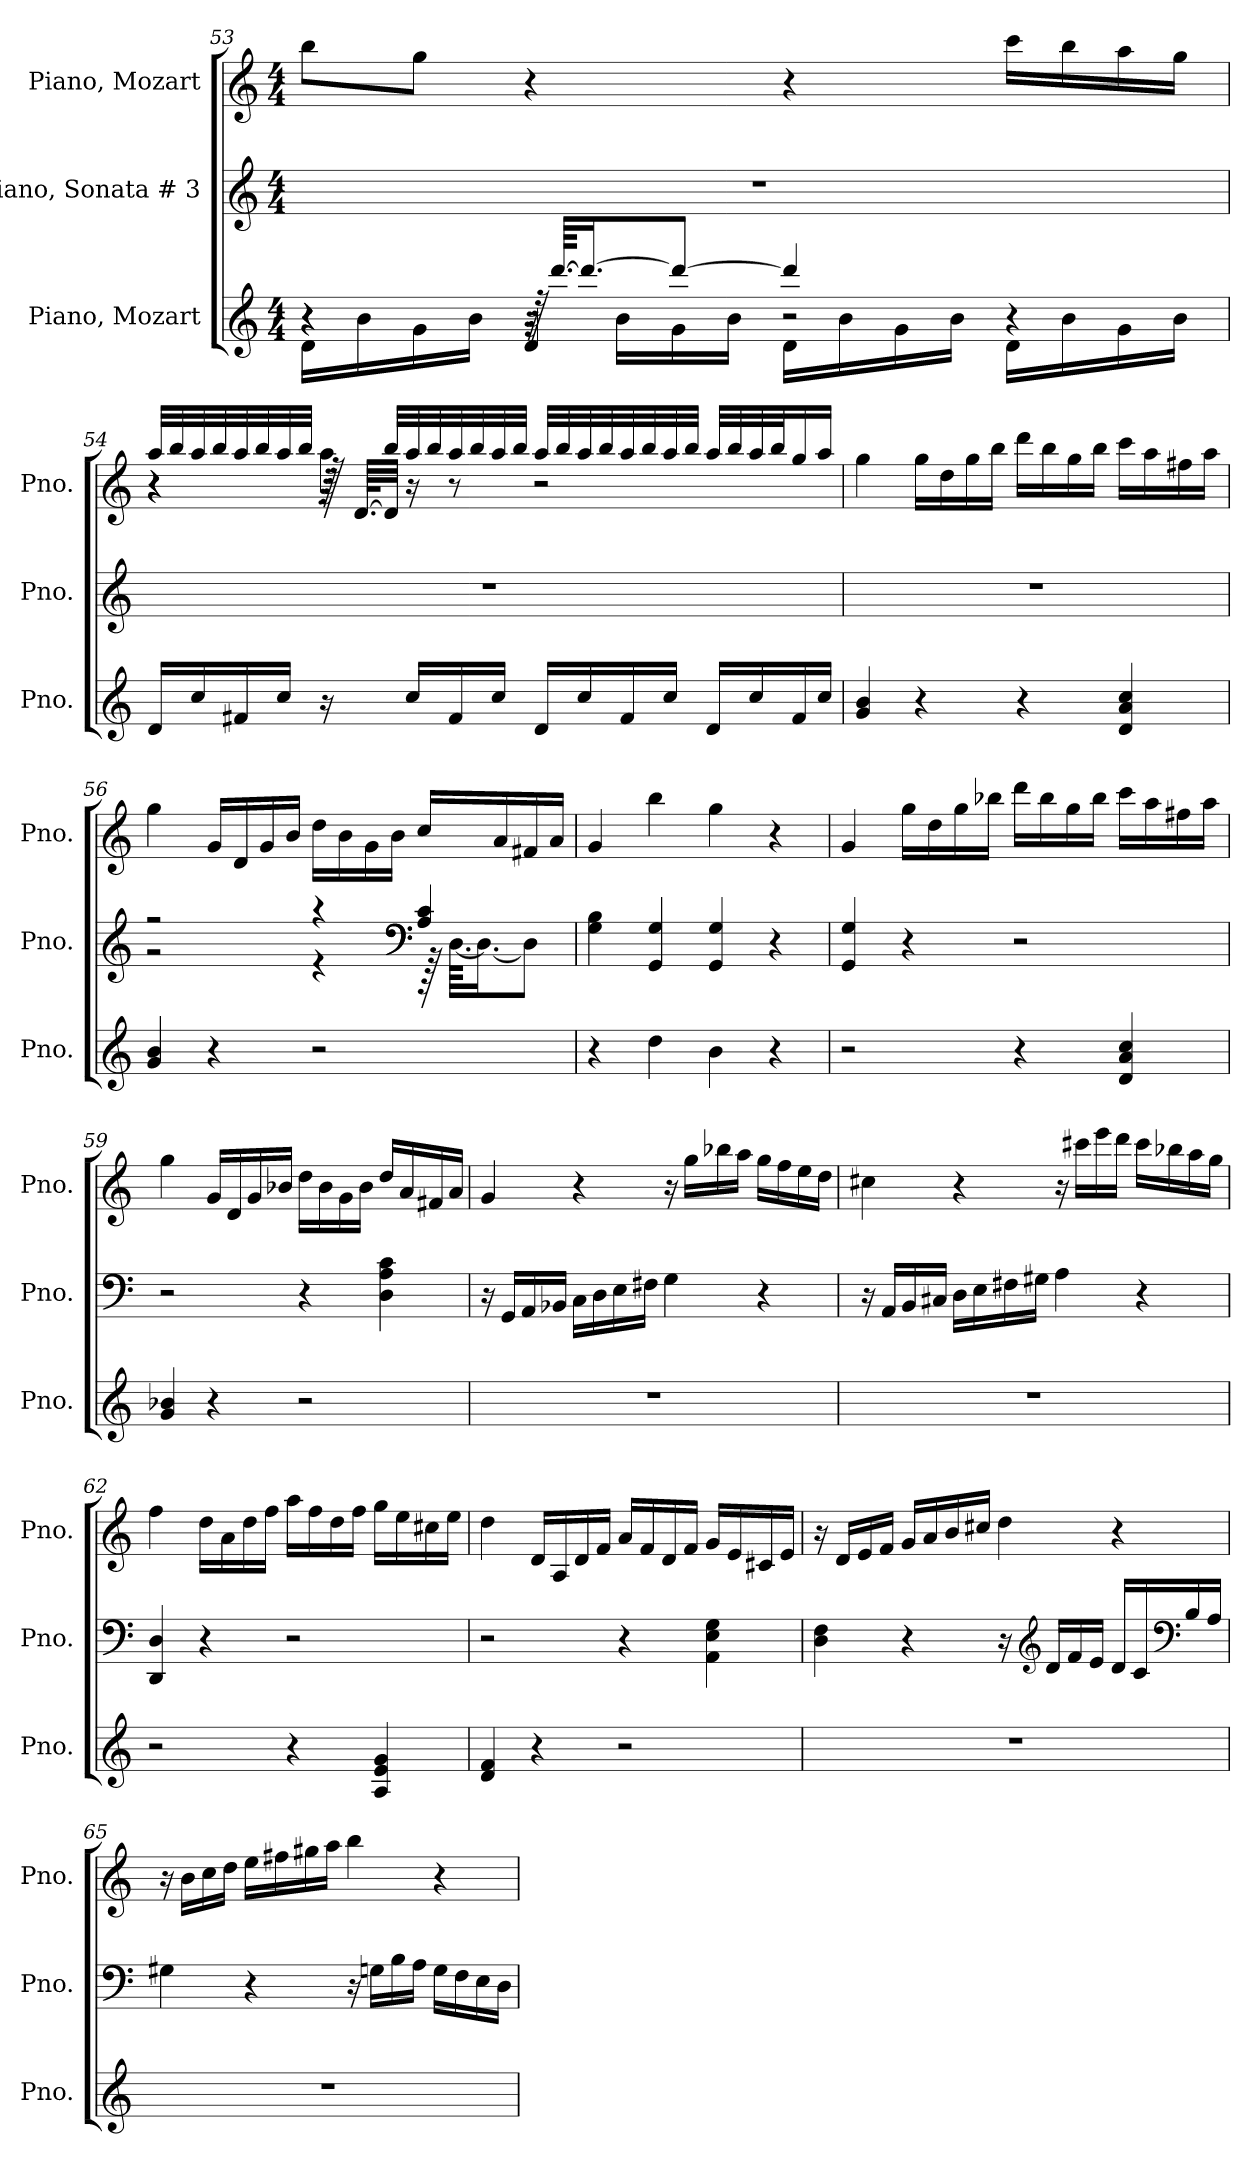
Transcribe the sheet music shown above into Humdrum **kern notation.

**kern	**kern	**kern
*part3	*part2	*part1
*staff3	*staff2	*staff1
*I"Piano, Mozart	*I"Piano, Sonata # 3	*I"Piano, Mozart
*I'Pno.	*I'Pno.	*I'Pno.
*clefG2	*clefG2	*clefG2
*k[]	*k[]	*k[]
*M4/4	*M4/4	*M4/4
=53	=53	=53
*^	*	*
*	*^	*	*
4r	16d\LL	4r	1r	8bb\L
.	16b\	.	.	.
.	16g\	.	.	8gg\J
.	16b\JJ	.	.	.
128r	16r	4d'/	.	4r
[64.ddd/KKLL	.	.	.	.
16.ddd/J_	.	.	.	.
.	16b\LL	.	.	.
8ddd/J_	16g\	.	.	.
.	16b\JJ	.	.	.
4ddd/]	16d\LL	2r	.	4r
.	16b\	.	.	.
.	16g\	.	.	.
.	16b\JJ	.	.	.
4r	16d\LL	.	.	16ccc\LL
.	16b\	.	.	16bb\
.	16g\	.	.	16aa\
.	16b\JJ	.	.	16gg\JJ
*v	*v	*v	*	*
!!LO:LB:g=z
=54	=54	=54
*	*	*^
*	*	*	*^
16d/LL	1r	32aa/LLL	4r	4r
.	.	32bb/	.	.
16cc/	.	32aa/	.	.
.	.	32bb/	.	.
16f#X/	.	32aa/	.	.
.	.	32bb/	.	.
16cc/JJ	.	32aa/	.	.
.	.	32bb/JJJ	.	.
16r	.	32r	4aa'\	128r
.	.	.	.	[64.d/KLLL
.	.	32bb/LLL	.	32d/JJJ]
16cc/LL	.	32aa/	.	16r
.	.	32bb/	.	.
16f#/	.	32aa/	.	8r
.	.	32bb/	.	.
16cc/JJ	.	32aa/	.	.
.	.	32bb/JJJ	.	.
16d/LL	.	32aa/LLL	2r	2r
.	.	32bb/	.	.
16cc/	.	32aa/	.	.
.	.	32bb/	.	.
16f#/	.	32aa/	.	.
.	.	32bb/	.	.
16cc/JJ	.	32aa/	.	.
.	.	32bb/JJJ	.	.
16d/LL	.	32aa/LLL	.	.
.	.	32bb/	.	.
16cc/	.	32aa/	.	.
.	.	32bb/J	.	.
16f#/	.	16gg/	.	.
16cc/JJ	.	16aa/JJ	.	.
*	*	*v	*v	*v
!!LO:PB:g=z
=55	=55	=55
4g/ 4b/	1r	4gg\
4r	.	16gg\LL
.	.	16dd\
.	.	16gg\
.	.	16bb\JJ
4r	.	16ddd\LL
.	.	16bb\
.	.	16gg\
.	.	16bb\JJ
4d/ 4a/ 4cc/	.	16ccc\LL
.	.	16aa\
.	.	16ff#X\
.	.	16aa\JJ
=56	=56	=56
*	*^	*
4g/ 4b/	2r	2r	4gg\
4r	.	.	16g/LL
.	.	.	16d/
.	.	.	16g/
.	.	.	16b/JJ
2r	4r	4r	16dd\LL
.	.	.	16b\
.	.	.	16g\
.	.	.	16b\JJ
*	*clefF4	*	*
.	4A/ 4c/	128r	16cc/LL
.	.	[64.D\KKLL	.
.	.	16.D\J_	.
.	.	.	16a/
.	.	8D\J]	16f#X/
.	.	.	16a/JJ
*	*v	*v	*
=57	=57	=57
4r	4G\ 4B\	4g/
4dd\	4GG/ 4G/	4bb\
4b\	4GG/ 4G/	4gg\
4r	4r	4r
!!LO:LB:g=z
=58	=58	=58
2r	4GG/ 4G/	4g/
.	4r	16gg\LL
.	.	16dd\
.	.	16gg\
.	.	16bb-X\JJ
4r	2r	16ddd\LL
.	.	16bb-\
.	.	16gg\
.	.	16bb-\JJ
4d/ 4a/ 4cc/	.	16ccc\LL
.	.	16aa\
.	.	16ff#X\
.	.	16aa\JJ
=59	=59	=59
4g/ 4b-X/	2r	4gg\
4r	.	16g/LL
.	.	16d/
.	.	16g/
.	.	16b-X/JJ
2r	4r	16dd\LL
.	.	16b-\
.	.	16g\
.	.	16b-\JJ
.	4D\ 4A\ 4c\	16dd/LL
.	.	16a/
.	.	16f#X/
.	.	16a/JJ
!!LO:LB:g=z
=60	=60	=60
1r	16r	4g/
.	16GG/LL	.
.	16AA/	.
.	16BB-X/JJ	.
.	16C\LL	4r
.	16D\	.
.	16E\	.
.	16F#X\JJ	.
.	4G\	16r
.	.	16gg\LL
.	.	16bb-X\
.	.	16aa\JJ
.	4r	16gg\LL
.	.	16ff\
.	.	16ee\
.	.	16dd\JJ
=61	=61	=61
1r	16r	4cc#X\
.	16AA/LL	.
.	16BB/	.
.	16C#X/JJ	.
.	16D\LL	4r
.	16E\	.
.	16F#X\	.
.	16G#X\JJ	.
.	4A\	16r
.	.	16ccc#X\LL
.	.	16eee\
.	.	16ddd\JJ
.	4r	16ccc#\LL
.	.	16bb-X\
.	.	16aa\
.	.	16gg\JJ
!!LO:LB:g=z
=62	=62	=62
2r	4DD/ 4D/	4ff\
.	4r	16dd\LL
.	.	16a\
.	.	16dd\
.	.	16ff\JJ
4r	2r	16aa\LL
.	.	16ff\
.	.	16dd\
.	.	16ff\JJ
4A/ 4e/ 4g/	.	16gg\LL
.	.	16ee\
.	.	16cc#X\
.	.	16ee\JJ
=63	=63	=63
4d/ 4f/	2r	4dd\
4r	.	16d/LL
.	.	16A/
.	.	16d/
.	.	16f/JJ
2r	4r	16a/LL
.	.	16f/
.	.	16d/
.	.	16f/JJ
.	4AA\ 4E\ 4G\	16g/LL
.	.	16e/
.	.	16c#X/
.	.	16e/JJ
!!LO:PB:g=z
=64	=64	=64
1r	4D\ 4F\	16r
.	.	16d/LL
.	.	16e/
.	.	16f/JJ
.	4r	16g/LL
.	.	16a/
.	.	16b/
.	.	16cc#X/JJ
.	16r	4dd\
*	*clefG2	*
.	16d/LL	.
.	16f/	.
.	16e/JJ	.
.	16d/LL	4r
.	16c/	.
*	*clefF4	*
.	16B/	.
.	16A/JJ	.
=65	=65	=65
1r	4G#X\	16r
.	.	16b\LL
.	.	16cc\
.	.	16dd\JJ
.	4r	16ee\LL
.	.	16ff#X\
.	.	16gg#X\
.	.	16aa\JJ
.	16r	4bb\
.	16Gn\LL	.
.	16B\	.
.	16A\JJ	.
.	16G\LL	4r
.	16F\	.
.	16E\	.
.	16D\JJ	.
=	=	=
*-	*-	*-
